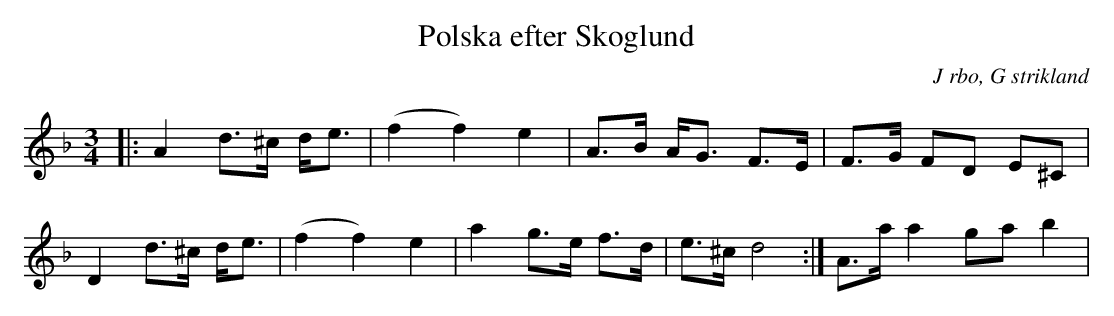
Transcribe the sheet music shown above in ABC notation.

X:1
T: Polska efter Skoglund
O: J rbo, G strikland
M: 3/4
L: 1/16
K: Dm
|:A4 d2>^c2 d2<e2 |(f4f4) e4| A2>B2 A2<G2 F2>E2|F2>G2 F2D2 E2^C2|D4 d2>^c2 d2<e2 |(f4f4) e4|a4 g2>e2 f2>d2|e2>^c2 d8:|A2>a2 a4g2a2 b4|
